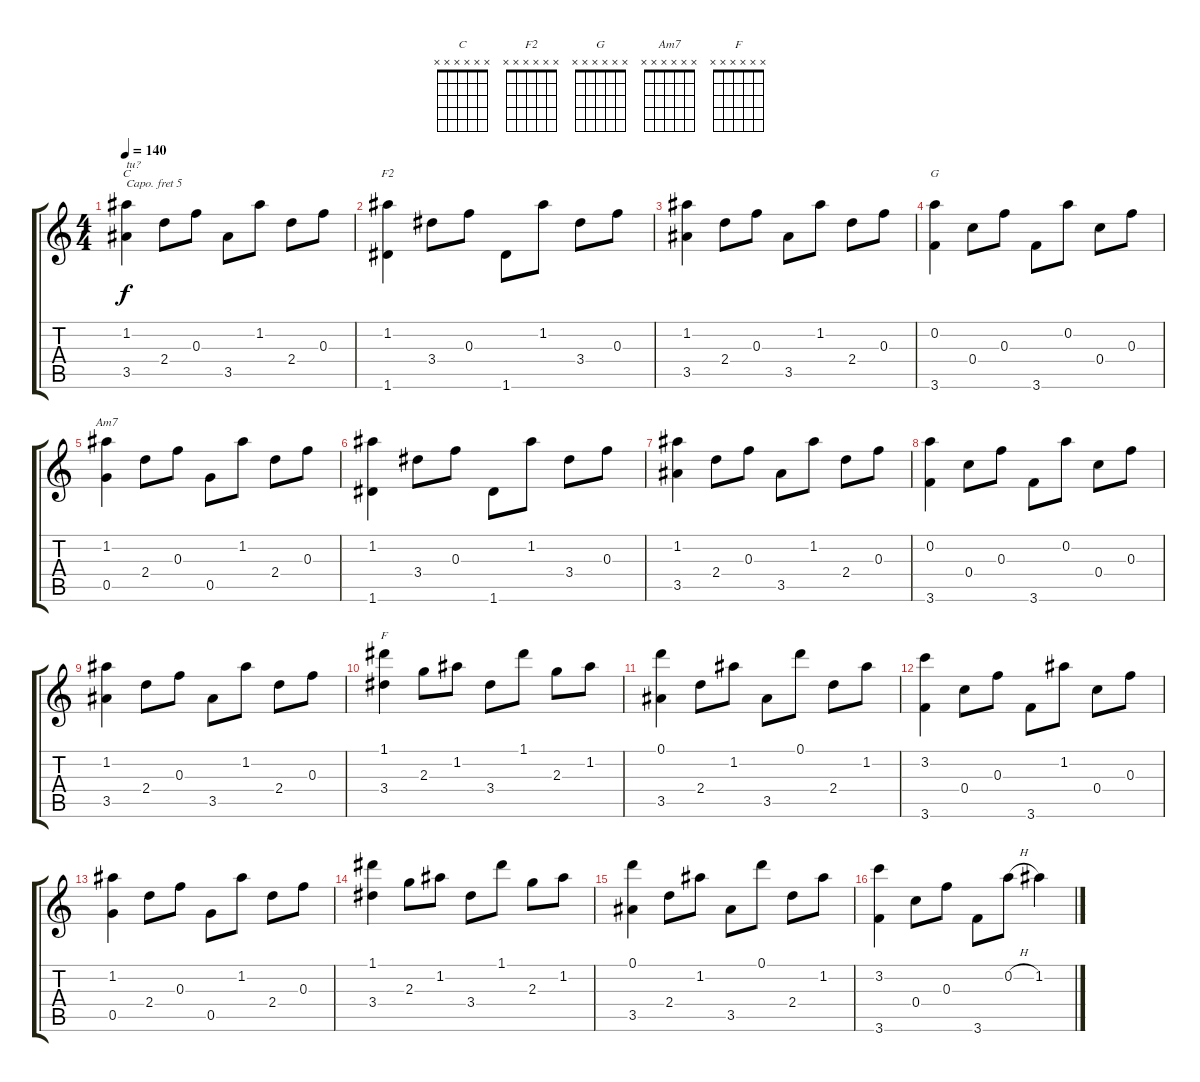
\track "" {instrument acousticguitarnylon}
\staff {score tabs}
\capo 5
\tuning (A4 E4 C4 G3 D3 A2) {hide}
\chord ("C" x x x x x x) {firstfret 0}
\chord ("F2" x x x x x x) {firstfret 0}
\chord ("G" x x x x x x) {firstfret 0}
\chord ("Am7" x x x x x x) {firstfret 0}
\chord ("F" x x x x x x) {firstfret 0}
\ts (4 4)
\tempo 140
\clef g2
\ks c
(1.2 3.5).4{ch "C" txt "tu?" dy f} 2.4.8 0.3.8 3.5.8 1.2.8 2.4.8 0.3.8 |
(1.2 1.6).4{ch "F2"} 3.4.8 0.3.8 1.6.8 1.2.8 3.4.8 0.3.8 |
(1.2 3.5).4 2.4.8 0.3.8 3.5.8 1.2.8 2.4.8 0.3.8 |
(0.2 3.6).4{ch "G"} 0.4.8 0.3.8 3.6.8 0.2.8 0.4.8 0.3.8 |
(1.2 0.5).4{ch "Am7"} 2.4.8 0.3.8 0.5.8 1.2.8 2.4.8 0.3.8 |
(1.2 1.6).4 3.4.8 0.3.8 1.6.8 1.2.8 3.4.8 0.3.8 |
(1.2 3.5).4 2.4.8 0.3.8 3.5.8 1.2.8 2.4.8 0.3.8 |
(0.2 3.6).4 0.4.8 0.3.8 3.6.8 0.2.8 0.4.8 0.3.8 |
(1.2 3.5).4 2.4.8 0.3.8 3.5.8 1.2.8 2.4.8 0.3.8 |
(1.1 3.4).4{ch "F"} 2.3.8 1.2.8 3.4.8 1.1.8 2.3.8 1.2.8 |
(0.1 3.5).4 2.4.8 1.2.8 3.5.8 0.1.8 2.4.8 1.2.8 |
(3.2 3.6).4 0.4.8 0.3.8 3.6.8 1.2.8 0.4.8 0.3.8 |
(1.2 0.5).4 2.4.8 0.3.8 0.5.8 1.2.8 2.4.8 0.3.8 |
(1.1 3.4).4 2.3.8 1.2.8 3.4.8 1.1.8 2.3.8 1.2.8 |
(0.1 3.5).4 2.4.8 1.2.8 3.5.8 0.1.8 2.4.8 1.2.8 |
(3.2 3.6).4 0.4.8 0.3.8 3.6.8 0.2{h}.8 1.2.4
